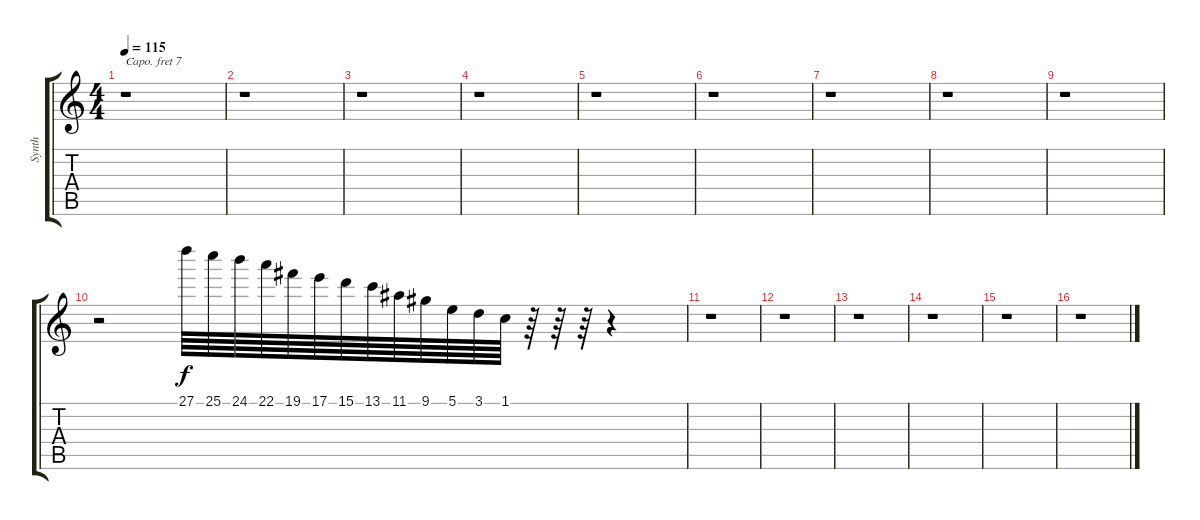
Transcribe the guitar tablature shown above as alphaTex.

\track ("Synth" "Synth") {instrument acousticgrandpiano}
\staff {score tabs}
\capo 7
\tuning (E4 B3 G3 D3 A2 E2) {hide}
\ts (4 4)
\tempo 115
\clef g2
\ks c
r.1{dy mf} |
r.1 |
r.1 |
r.1 |
r.1 |
r.1 |
r.1 |
r.1 |
r.1 |
r.2 27.1.64{dy f} 25.1.64 24.1.64 22.1.64 19.1.64 17.1.64 15.1.64 13.1.64 11.1.64 9.1.64 5.1.64 3.1.64 1.1.64 r.64 r.64 r.64 r.4 |
r.1 |
r.1 |
r.1 |
r.1 |
r.1 |
r.1
